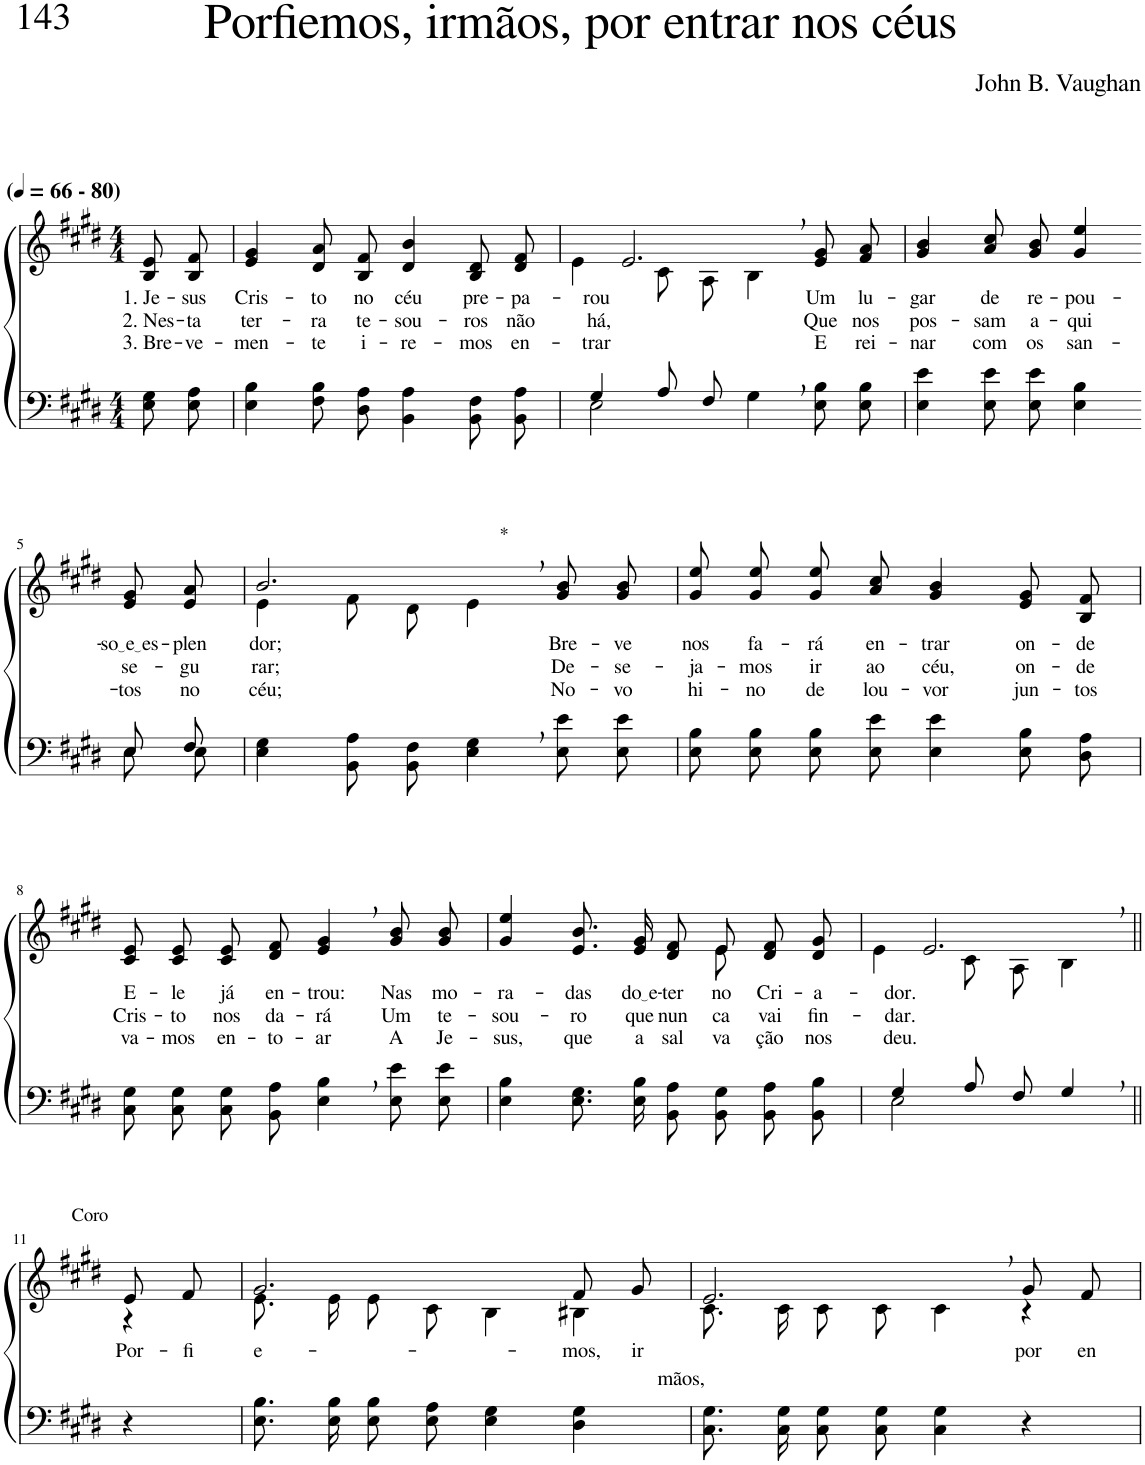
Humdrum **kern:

**kern	**kern	**text	**text	**text
*part2	*part1	*part1	*part1	*part1
*staff2	*staff1	*staff1	*staff1	*staff1
*I"Parte III e IV	*I"Parte I e II	*	*	*
*clefF4	*clefG2	*	*	*
*Trd1c2	*Trd1c2	*	*	*
*k[f#c#g#d#]	*k[f#c#g#d#]	*	*	*
*M4/4	*M4/4	*	*	*
*MM66	*MM66	*	*	*
=1	=1	=1	=1	=1
!	!LO:TX:a:B:t=(	!	!	!
!	!LO:TX:a:B:t=- 80)	!	!	!
!	!	!LO:LY:b	!LO:LY:b	!LO:LY:b
8E\ 8G#\L	8B/ 8e/L	1. Je-	2. Nes-	3. Bre-
!	!	!LO:LY:b	!LO:LY:b	!LO:LY:b
8E\ 8A\J	8B/ 8f#/J	-sus	-ta	-ve-
=2	=2	=2	=2	=2
!	!	!LO:LY:b	!LO:LY:b	!LO:LY:b
4E\ 4B\	4e/ 4g#/	Cris-	ter-	-men-
!	!	!LO:LY:b	!LO:LY:b	!LO:LY:b
8F#\ 8B\L	8d#/ 8a/L	-to	-ra	-te
!	!	!LO:LY:b	!LO:LY:b	!LO:LY:b
8D#\ 8A\J	8B/ 8f#/J	no	te-	i-
!	!	!LO:LY:b	!LO:LY:b	!LO:LY:b
4BB\ 4A\	4d#/ 4b/	céu	-sou-	-re-
!	!	!LO:LY:b	!LO:LY:b	!LO:LY:b
8BB\ 8F#\L	8B/ 8d#/L	pre-	-ros	-mos
!	!	!LO:LY:b	!LO:LY:b	!LO:LY:b
8BB\ 8A\J	8d#/ 8f#/J	-pa-	não	en-
=3	=3	=3	=3	=3
*^	*	*	*	*
!	!	!	!LO:LY:b	!LO:LY:b	!LO:LY:b
*	*	*^	*	*	*
4G#/	2E\	2.e,/	4e\	-rou	há,	-trar
8A/L	.	.	8c#\L	.	.	.
8F#/J	.	.	8A\J	.	.	.
4G#,\	4ryy	.	4B\	.	.	.
!	!	!	!	!LO:LY:b	!LO:LY:b	!LO:LY:b
4ryy	8E\ 8B\L	8e/ 8g#/L	4ryy	Um	Que	E
!	!	!	!	!LO:LY:b	!LO:LY:b	!LO:LY:b
.	8E\ 8B\J	8f#/ 8a/J	.	lu-	nos	rei-
*	*	*v	*v	*	*	*
=4	=4	=4	=4	=4	=4
!	!	!	!LO:LY:b	!LO:LY:b	!LO:LY:b
*v	*v	*	*	*	*
4E\ 4e\	4g#/ 4b/	-gar	pos-	-nar
!	!	!LO:LY:b	!LO:LY:b	!LO:LY:b
8E\ 8e\L	8a/ 8cc#/L	de	-sam	com
!	!	!LO:LY:b	!LO:LY:b	!LO:LY:b
8E\ 8e\J	8g#/ 8b/J	re-	a-	os
!	!	!LO:LY:b	!LO:LY:b	!LO:LY:b
4E\ 4B\	4g#/ 4ee/	-pou-	-qui	san-
!!LO:LB:g=z
=5-	=5-	=5-	=5-	=5-
*k[f#c#g#d#]	*k[f#c#g#d#]	*	*	*
*^	*	*	*	*
!	!	!	!LO:LY:b	!LO:LY:b	!LO:LY:b
8E/L	8E\L	8e/ 8g#/L	so e es	se-	-tos
!	!	!	!LO:LY:b	!LO:LY:b	!LO:LY:b
8F#/J	8E\J	8e/ 8a/J	-plen-	-gu-	no
=6	=6	=6	=6	=6	=6
*	*	*^	*	*	*
!	!	!	!	!LO:LY:b	!LO:LY:b	!LO:LY:b
*v	*v	*	*	*	*	*
4E\ 4G#\	2.b,/	4e\	-dor;	-rar;	céu;
8BB\ 8A\L	.	8f#\L	.	.	.
8BB\ 8F#\J	.	8d#\J	.	.	.
!	!	!LO:TX:a:t=*	!	!	!
4E\, 4G#\,	.	4e\	.	.	.
!	!	!	!LO:LY:b	!LO:LY:b	!LO:LY:b
8E\ 8e\L	4ryy	8g#/ 8b/L	Bre-	De-	No-
!	!	!	!LO:LY:b	!LO:LY:b	!LO:LY:b
8E\ 8e\J	.	8g#/ 8b/J	-ve	-se-	-vo
=7	=7	=7	=7	=7	=7
!	!	!	!LO:LY:b	!LO:LY:b	!LO:LY:b
*	*v	*v	*	*	*
8E\ 8B\L	8g#\ 8ee\L	nos	-ja-	hi-
!	!	!LO:LY:b	!LO:LY:b	!LO:LY:b
8E\ 8B\J	8g#\ 8ee\J	fa-	-mos	-no
!	!	!LO:LY:b	!LO:LY:b	!LO:LY:b
8E\ 8B\L	8g#/ 8ee/L	-rá	ir	de
!	!	!LO:LY:b	!LO:LY:b	!LO:LY:b
8E\ 8e\J	8a/ 8cc#/J	en-	ao	lou-
!	!	!LO:LY:b	!LO:LY:b	!LO:LY:b
4E\ 4e\	4g#/ 4b/	-trar	céu,	-vor
!	!	!LO:LY:b	!LO:LY:b	!LO:LY:b
8E\ 8B\L	8e/ 8g#/L	on-	on-	jun-
!	!	!LO:LY:b	!LO:LY:b	!LO:LY:b
8D#\ 8A\J	8B/ 8f#/J	-de	-de	-tos
!!LO:LB:g=z
=8	=8	=8	=8	=8
*k[f#c#g#d#]	*k[f#c#g#d#]	*	*	*
!	!	!LO:LY:b	!LO:LY:b	!LO:LY:b
8C#\ 8G#\L	8c#/ 8e/L	E-	Cris-	va-
!	!	!LO:LY:b	!LO:LY:b	!LO:LY:b
8C#\ 8G#\J	8c#/ 8e/J	-le	-to	-mos
!	!	!LO:LY:b	!LO:LY:b	!LO:LY:b
8C#\ 8G#\L	8c#/ 8e/L	já	nos	en-
!	!	!LO:LY:b	!LO:LY:b	!LO:LY:b
8BB\ 8A\J	8d#/ 8f#/J	en-	da-	-to-
!	!	!LO:LY:b	!LO:LY:b	!LO:LY:b
4E\, 4B\,	4e/, 4g#/,	-trou:	-rá	-ar
!	!	!LO:LY:b	!LO:LY:b	!LO:LY:b
8E\ 8e\L	8g#/ 8b/L	Nas	Um	A
!	!	!LO:LY:b	!LO:LY:b	!LO:LY:b
8E\ 8e\J	8g#/ 8b/J	mo-	te-	Je-
=9	=9	=9	=9	=9
!	!	!LO:LY:b	!LO:LY:b	!LO:LY:b
*	*^	*	*	*
4E\ 4B\	4g#/ 4ee/	8ryy	-ra-	-sou-	-sus,
!	!	!	!LO:LY:b	!LO:LY:b	!LO:LY:b
*	*v	*v	*	*	*
8.E\ 8.G#\L	8.e/ 8.b/L	-das	-ro	que
!	!	!LO:LY:b	!LO:LY:b	!LO:LY:b
16E\ 16B\Jk	16e/ 16g#/Jk	do e	que	a
!	!	!LO:LY:b	!LO:LY:b	!LO:LY:b
8BB\ 8A\L	8d#/ 8f#/L	-ter-	nun-	sal-
*	*^	*	*	*
!	!	!	!LO:LY:b	!LO:LY:b	!LO:LY:b
8BB\ 8G#\J	8e/J	8e\	-no	-ca	-va-
!	!	!	!LO:LY:b	!LO:LY:b	!LO:LY:b
8BB\ 8A\L	8d#/ 8f#/L	4ryy	Cri-	vai	-ção
!	!	!	!LO:LY:b	!LO:LY:b	!LO:LY:b
8BB\ 8B\J	8d#/ 8g#/J	.	-a-	fin-	nos
=10	=10	=10	=10	=10	=10
*^	*	*	*	*	*
!	!	!	!	!LO:LY:b	!LO:LY:b	!LO:LY:b
4G#/	2E\	2.e,/	4e\	-dor.	-dar.	deu.
8A/L	.	.	8c#\L	.	.	.
8F#/J	.	.	8A\J	.	.	.
4G#,/	4ryy	.	4B\	.	.	.
*v	*v	*	*	*	*	*
!!LO:LB:g=z	!!
=11||	=11||	=11||	=11||	=11||	=11||
*	*k[f#c#g#d#]	*	*	*	*
*^	*	*	*	*	*
!	!	!LO:TX:a:t=Coro	!	!	!	!
!	!	!	!	!LO:LY:b	!	!
*v	*v	*	*	*	*	*
4r	8e/L	4r	Por-	.	.
!	!	!	!LO:LY:b	!	!
.	8f#/J	.	-fi-	.	.
=12	=12	=12	=12	=12	=12
!	!	!	!LO:LY:b	!	!
8.E\ 8.B\L	2.g#/	8.e\L	-e-	.	.
16E\ 16B\Jk	.	16e\Jk	.	.	.
8E\ 8B\L	.	8e\L	.	.	.
8E\ 8A\J	.	8c#\J	.	.	.
4E\ 4G#\	.	4B\	.	.	.
!	!	!	!LO:LY:b	!	!
4D#\ 4G#\	8f#/L	4B#X\	-mos,	.	.
!	!	!	!LO:LY:b	!	!
.	8g#/J	.	ir-	.	.
=13	=13	=13	=13	=13	=13
!	!	!	!LO:LY:b	!	!
8.C#\ 8.G#\L	2.e,/	8.c#\L	-mãos,	.	.
16C#\ 16G#\Jk	.	16c#\Jk	.	.	.
8C#\ 8G#\L	.	8c#\L	.	.	.
8C#\ 8G#\J	.	8c#\J	.	.	.
4C#\ 4G#\	.	4c#\	.	.	.
!	!	!	!LO:LY:b	!	!
4r	8g#/L	4r	por	.	.
!	!	!	!LO:LY:b	!	!
.	8f#/J	.	en-	.	.
*	*v	*v	*	*	*
=	=	=	=	=
*-	*-	*-	*-	*-
